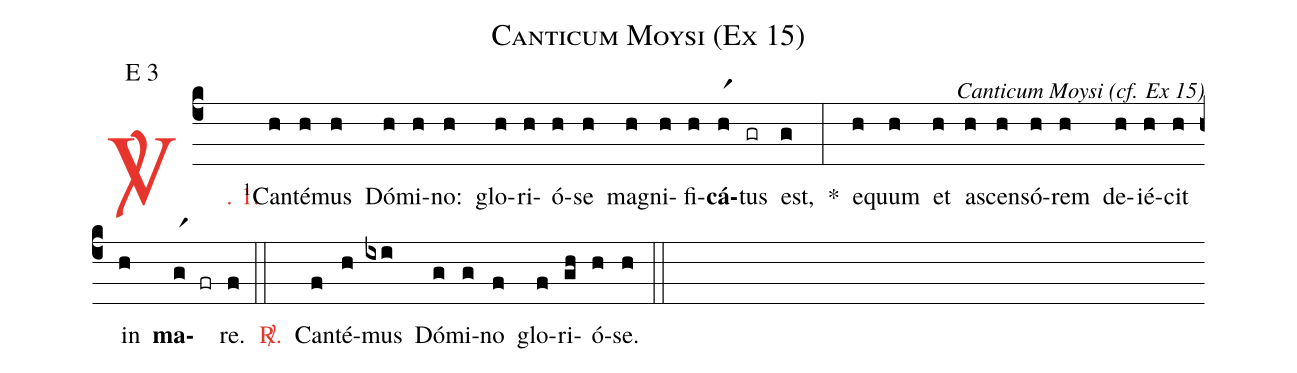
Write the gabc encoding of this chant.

name: Canticum Moysi (Ex 15);
mode: E 3;
commentary: Canticum Moysi (cf. Ex 15);
%%
(c4)

<c><sp>V/</sp>. 1.</c>() <v>\VSup{1}</v>Can(h)té(h)mus(h) Dó(h)mi(h)no:(h) glo(h)ri(h)ó(h)se(h) ma(h)gni(h)fi(h)<b>cá</b>(hr1)tus(gr) est,(g) *(:) e(h)quum(h) et(h) a(h)scen(h)só(h)rem(h) de(h)ié(h)cit(h) in(h) <b>ma</b>(gr1 fr)re.(f)

(::)

<nlba><c><sp>R/</sp>.</c>() Can</nlba>(f)té(h)mus(ixi) Dó(g)mi(g)no(f) glo(f)ri(gh)ó(h)se.(h)

(::)
